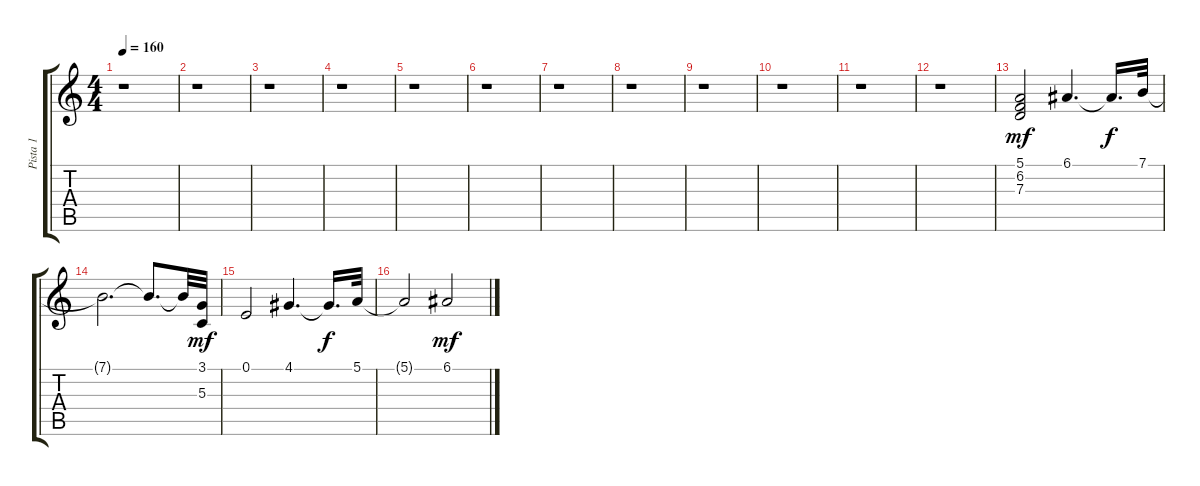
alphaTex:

\track ("Pista 1" "Pista 1") {instrument stringensemble1}
\staff {score tabs}
\tuning (E4 B3 G3 D3 A2 E2) {hide}
\ts (4 4)
\tempo 160
\clef g2
\ks c
r.1{dy mf} |
r.1 |
r.1 |
r.1 |
r.1 |
r.1 |
r.1 |
r.1 |
r.1 |
r.1 |
r.1 |
r.1 |
(5.1 6.2 7.3).2 6.1.4{d} 6.1{t}.16{d dy f} 7.1.32 |
7.1{t}.2{d} 7.1{t}.8{d} 7.1{t}.32 (3.1 5.3).32{dy mf} |
0.1.2 4.1.4{d} 4.1{t}.16{d dy f} 5.1.32 |
5.1{t}.2 6.1.2{dy mf}
